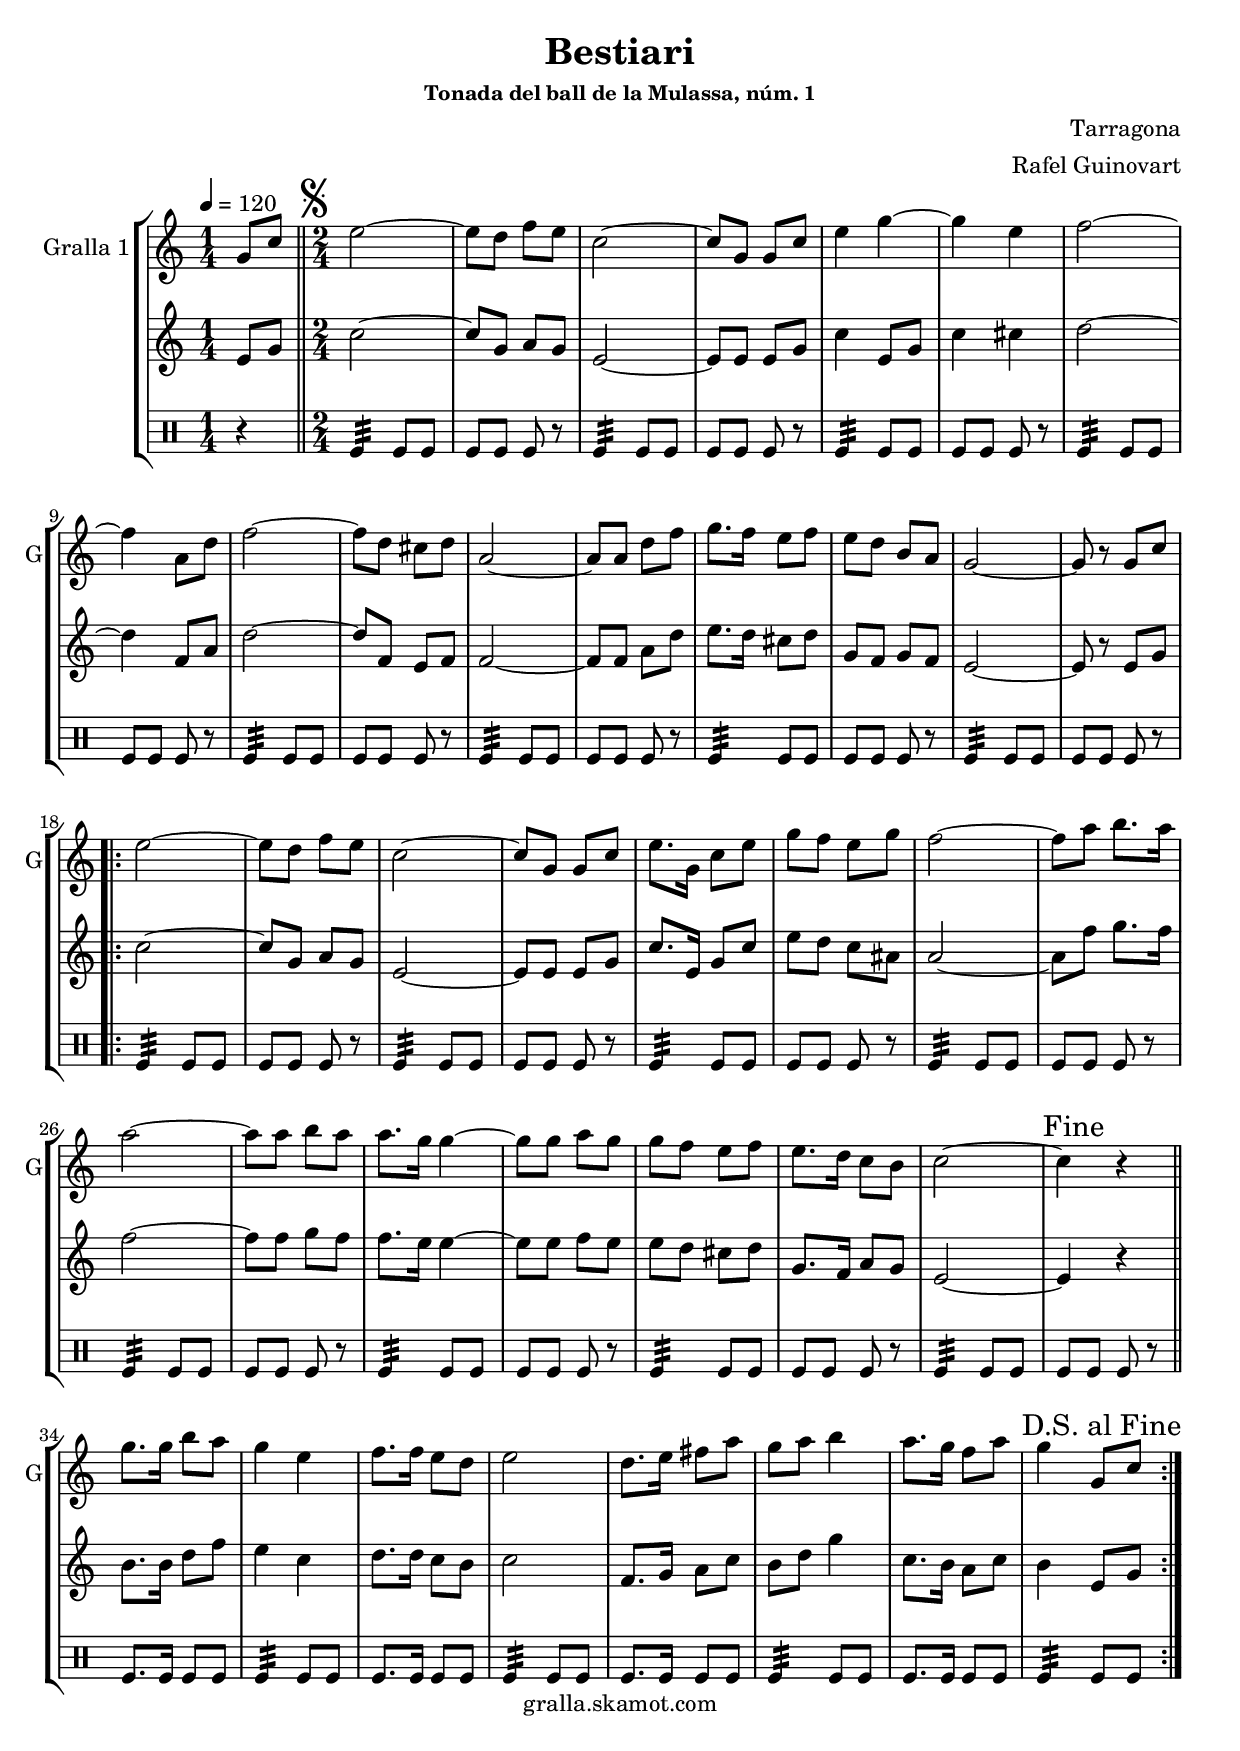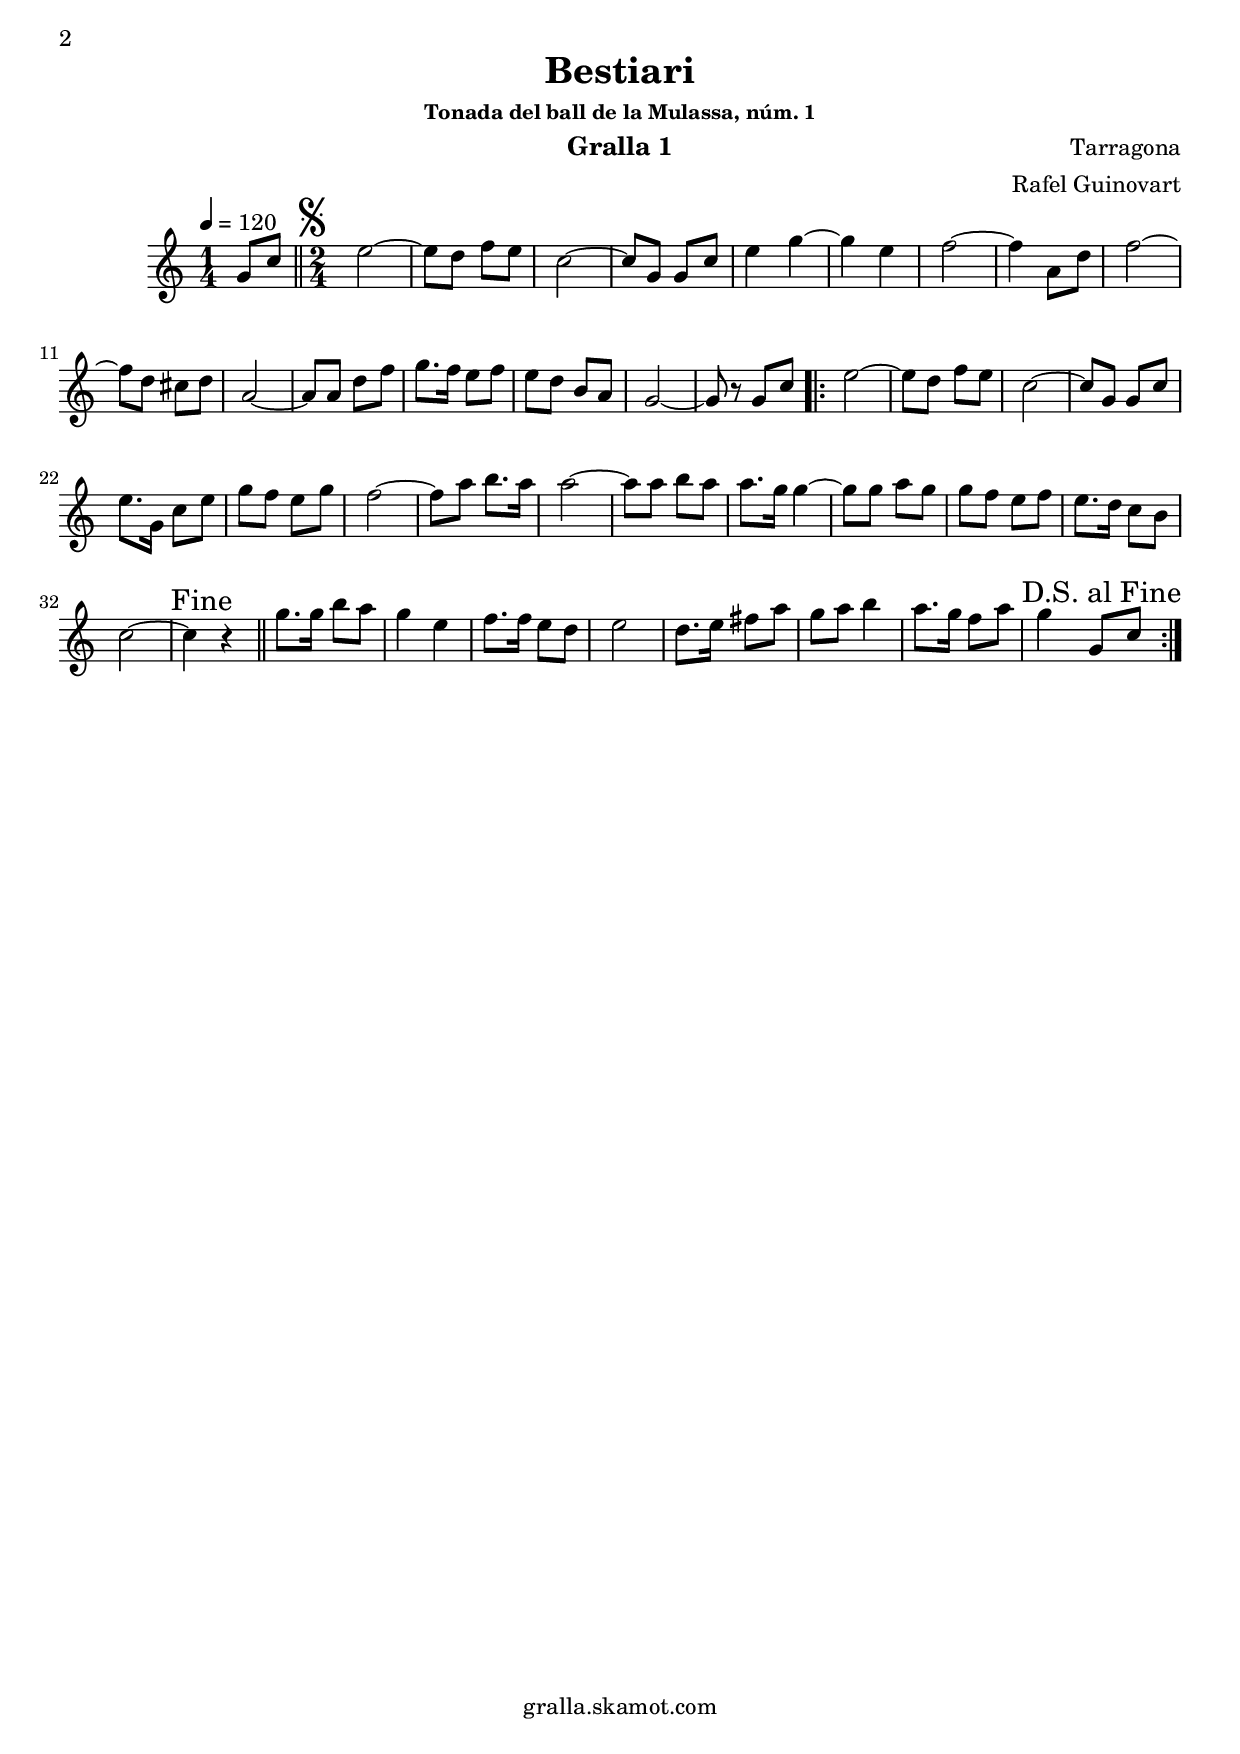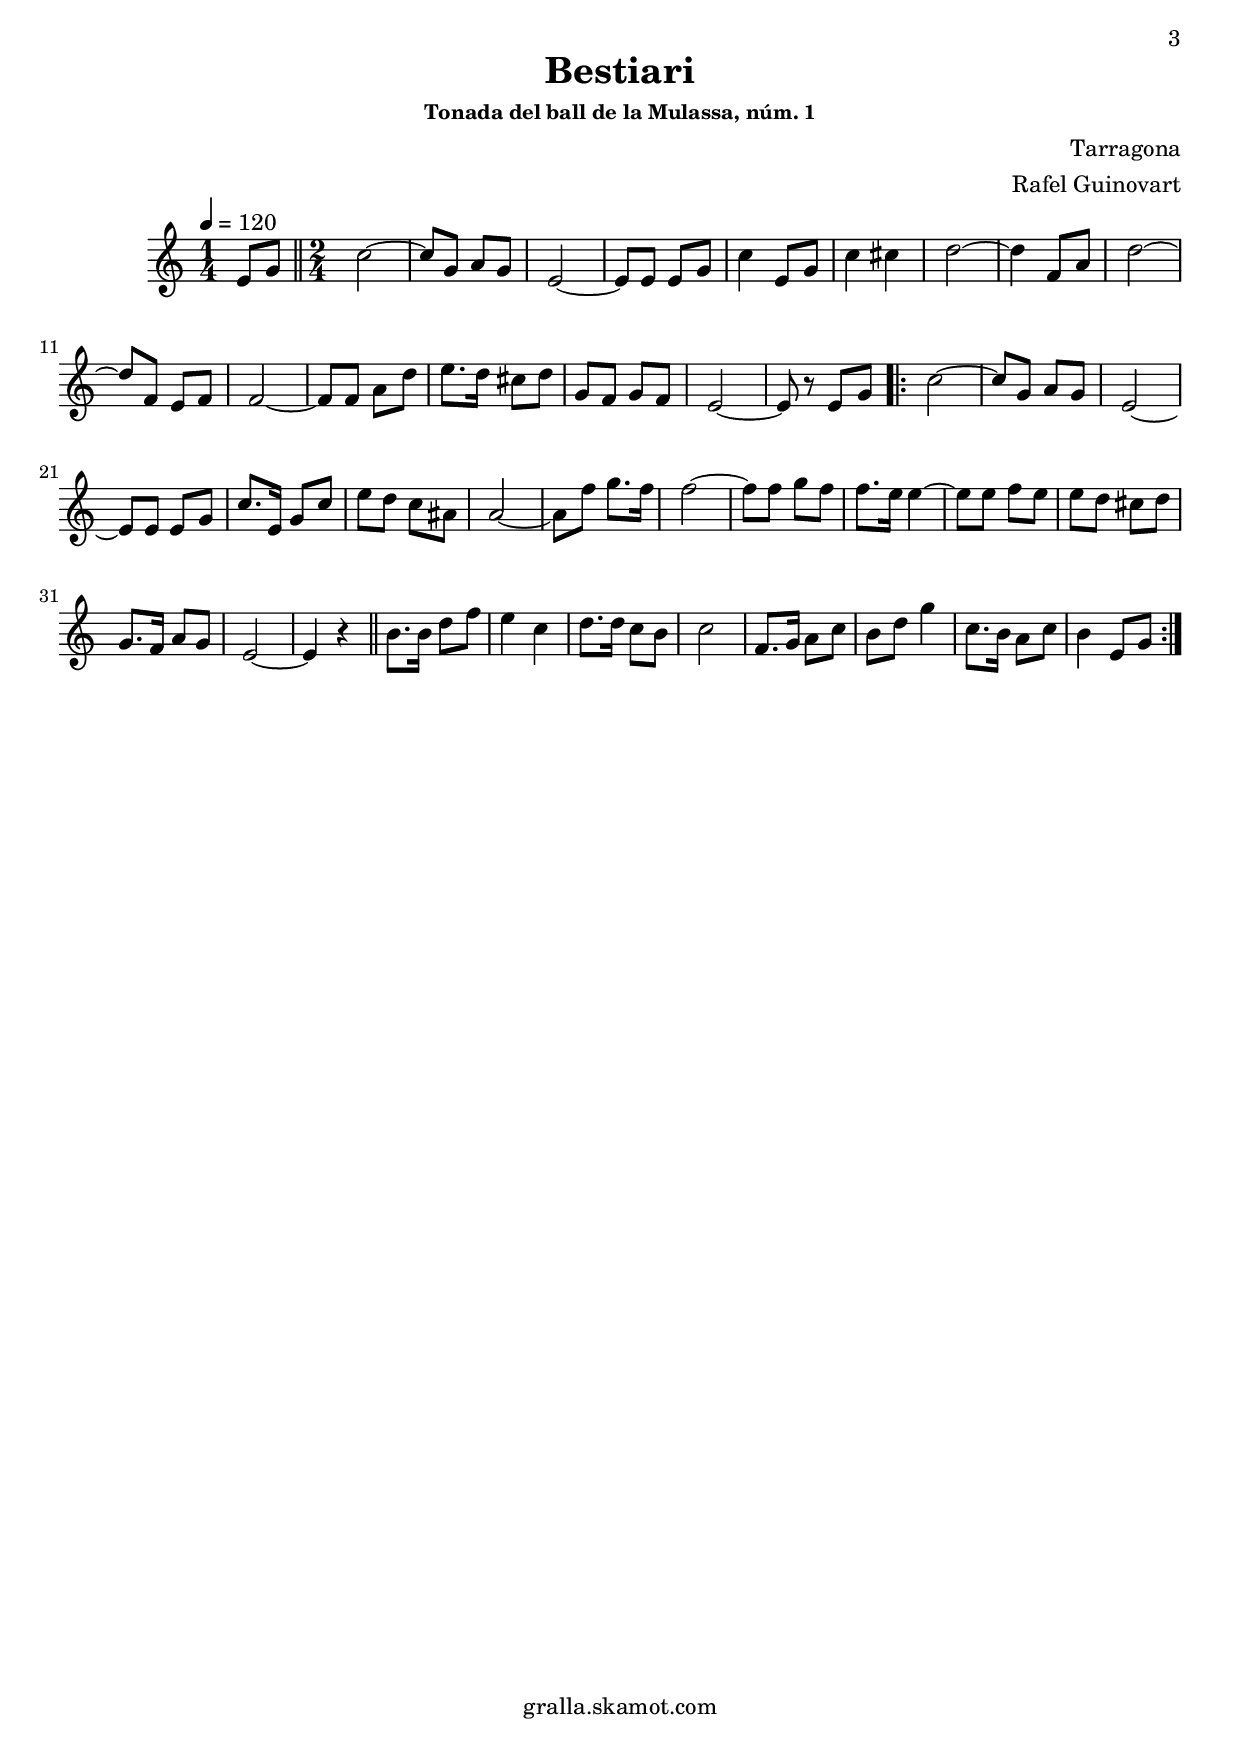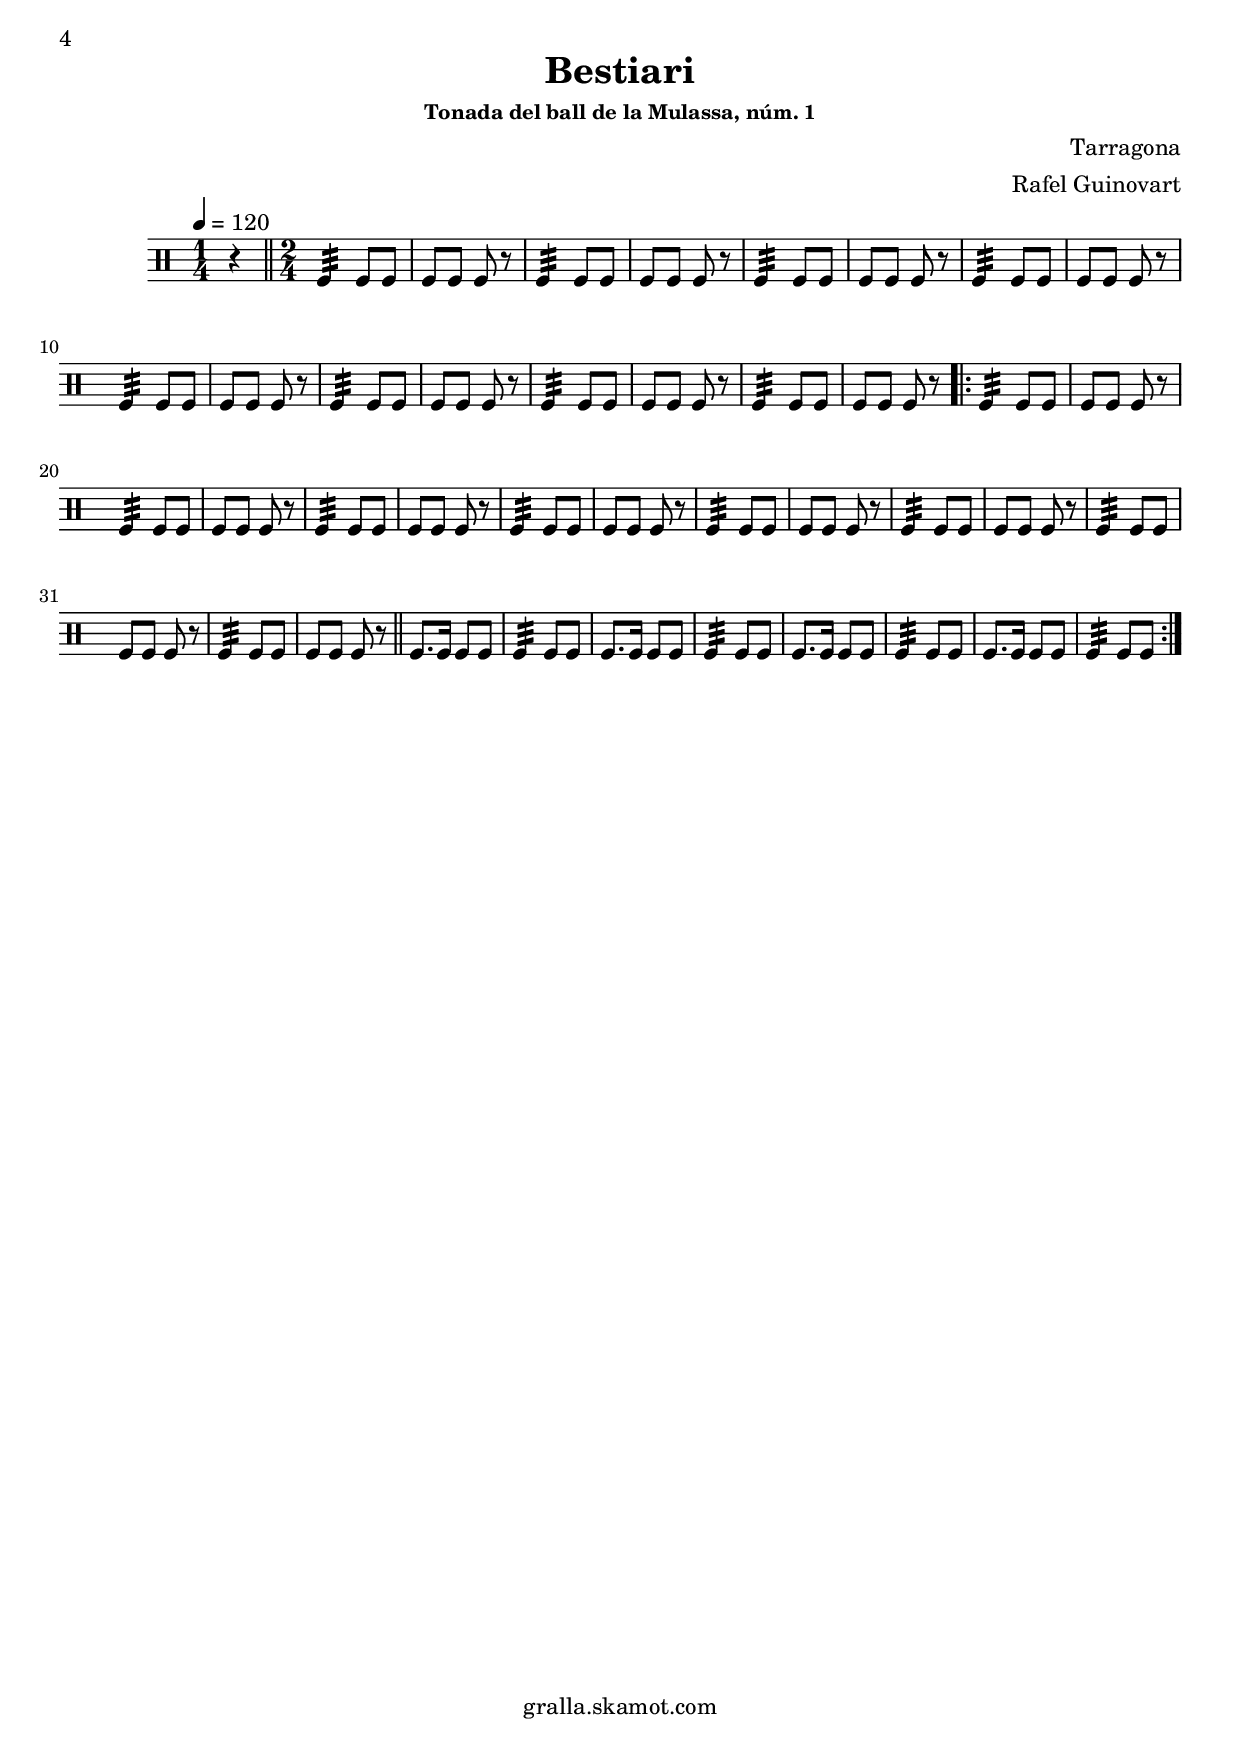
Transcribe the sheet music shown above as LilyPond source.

\version "2.16.2"

\header {
  dedication=""
  title="Bestiari"
  subtitle=""
  subsubtitle="Tonada del ball de la Mulassa, núm. 1"
  poet=""
  meter=""
  piece=""
  composer="Tarragona"
  arranger="Rafel Guinovart"
  opus=""
  instrument=""
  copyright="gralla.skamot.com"
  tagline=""
}

liniaroAa =
\relative g'
{
  \tempo 4=120
  \clef treble
  \key c \major
  \time 1/4
  g8 c  \bar "||"
  \time 2/4   \mark \markup {\musicglyph #"scripts.segno"} e2 ~  |
  e8 d f e  |
  c2 ~  |
  %05
  c8 g g c  |
  e4 g ~  |
  g4 e  |
  f2 ~  |
  f4 a,8 d  |
  %10
  f2 ~  |
  f8 d cis d  |
  a2 ~  |
  a8 a d f  |
  g8. f16 e8 f  |
  %15
  e8 d b a  |
  g2 ~  |
  g8 r g c  |
  \repeat volta 2 { e2 ~  |
  e8 d f e  |
  %20
  c2 ~  |
  c8 g g c  |
  e8. g,16 c8 e  |
  g8 f e g  |
  f2 ~  |
  %25
  f8 a b8. a16  |
  a2 ~  |
  a8 a b a  |
  a8. g16 g4 ~  |
  g8 g a g  |
  %30
  g8 f e f  |
  e8. d16 c8 b  |
  c2 ~  |
  \mark "Fine" c4 r  \bar "||"
  g'8. g16 b8 a  |
  %35
  g4 e  |
  f8. f16 e8 d  |
  e2  |
  d8. e16 fis8 a  |
  g8 a b4  |
  %40
  a8. g16 f8 a  |
  \mark "D.S. al Fine" g4 g,8 c  | }
}

liniaroAb =
\relative e'
{
  \tempo 4=120
  \clef treble
  \key c \major
  \time 1/4
  e8 g  \bar "||"
  \time 2/4   c2 ~  |
  c8 g a g  |
  e2 ~  |
  %05
  e8 e e g  |
  c4 e,8 g  |
  c4 cis  |
  d2 ~  |
  d4 f,8 a  |
  %10
  d2 ~  |
  d8 f, e f  |
  f2 ~  |
  f8 f a d  |
  e8. d16 cis8 d  |
  %15
  g,8 f g f  |
  e2 ~  |
  e8 r e g  |
  \repeat volta 2 { c2 ~  |
  c8 g a g  |
  %20
  e2 ~  |
  e8 e e g  |
  c8. e,16 g8 c  |
  e8 d c ais  |
  a2 ~  |
  %25
  a8 f' g8. f16  |
  f2 ~  |
  f8 f g f  |
  f8. e16 e4 ~  |
  e8 e f e  |
  %30
  e8 d cis d  |
  g,8. f16 a8 g  |
  e2 ~  |
  e4 r  \bar "||"
  b'8. b16 d8 f  |
  %35
  e4 c  |
  d8. d16 c8 b  |
  c2  |
  f,8. g16 a8 c  |
  b8 d g4  |
  %40
  c,8. b16 a8 c  |
  b4 e,8 g  | }
}

liniaroAc =
\drummode
{
  \tempo 4=120
  \time 1/4
  r4  \bar "||"
  \time 2/4   tomfl4:32 tomfl8 tomfl  |
  tomfl8 tomfl tomfl r  |
  tomfl4:32 tomfl8 tomfl  |
  %05
  tomfl8 tomfl tomfl r  |
  tomfl4:32 tomfl8 tomfl  |
  tomfl8 tomfl tomfl r  |
  tomfl4:32 tomfl8 tomfl  |
  tomfl8 tomfl tomfl r  |
  %10
  tomfl4:32 tomfl8 tomfl  |
  tomfl8 tomfl tomfl r  |
  tomfl4:32 tomfl8 tomfl  |
  tomfl8 tomfl tomfl r  |
  tomfl4:32 tomfl8 tomfl  |
  %15
  tomfl8 tomfl tomfl r  |
  tomfl4:32 tomfl8 tomfl  |
  tomfl8 tomfl tomfl r  |
  \repeat volta 2 { tomfl4:32 tomfl8 tomfl  |
  tomfl8 tomfl tomfl r  |
  %20
  tomfl4:32 tomfl8 tomfl  |
  tomfl8 tomfl tomfl r  |
  tomfl4:32 tomfl8 tomfl  |
  tomfl8 tomfl tomfl r  |
  tomfl4:32 tomfl8 tomfl  |
  %25
  tomfl8 tomfl tomfl r  |
  tomfl4:32 tomfl8 tomfl  |
  tomfl8 tomfl tomfl r  |
  tomfl4:32 tomfl8 tomfl  |
  tomfl8 tomfl tomfl r  |
  %30
  tomfl4:32 tomfl8 tomfl  |
  tomfl8 tomfl tomfl r  |
  tomfl4:32 tomfl8 tomfl  |
  tomfl8 tomfl tomfl r  \bar "||"
  tomfl8. tomfl16 tomfl8 tomfl  |
  %35
  tomfl4:32 tomfl8 tomfl  |
  tomfl8. tomfl16 tomfl8 tomfl  |
  tomfl4:32 tomfl8 tomfl  |
  tomfl8. tomfl16 tomfl8 tomfl  |
  tomfl4:32 tomfl8 tomfl  |
  %40
  tomfl8. tomfl16 tomfl8 tomfl  |
  tomfl4:32 tomfl8 tomfl  | }
}

\bookpart {
  \score {
    \new StaffGroup {
      \override Score.RehearsalMark.self-alignment-X = #LEFT
      <<
        \new Staff \with {instrumentName = #"Gralla 1" shortInstrumentName = #"G"} \liniaroAa
        \new Staff \with {instrumentName = #"" shortInstrumentName = #" "} \liniaroAb
        \new DrumStaff \with {instrumentName = #"" shortInstrumentName = #" "} \liniaroAc
      >>
    }
    \layout {}
  }
  \score { \unfoldRepeats
    \new StaffGroup {
      \override Score.RehearsalMark.self-alignment-X = #LEFT
      <<
        \new Staff \with {instrumentName = #"Gralla 1" shortInstrumentName = #"G"} \liniaroAa
        \new Staff \with {instrumentName = #"" shortInstrumentName = #" "} \liniaroAb
        \new DrumStaff \with {instrumentName = #"" shortInstrumentName = #" "} \liniaroAc
      >>
    }
    \midi {
      \set Staff.midiInstrument = "oboe"
      \set DrumStaff.midiInstrument = "drums"
    }
  }
}

\bookpart {
  \header {instrument="Gralla 1"}
  \score {
    \new StaffGroup {
      \override Score.RehearsalMark.self-alignment-X = #LEFT
      <<
        \new Staff \liniaroAa
      >>
    }
    \layout {}
  }
  \score { \unfoldRepeats
    \new StaffGroup {
      \override Score.RehearsalMark.self-alignment-X = #LEFT
      <<
        \new Staff \liniaroAa
      >>
    }
    \midi {
      \set Staff.midiInstrument = "oboe"
      \set DrumStaff.midiInstrument = "drums"
    }
  }
}

\bookpart {
  \header {instrument=""}
  \score {
    \new StaffGroup {
      \override Score.RehearsalMark.self-alignment-X = #LEFT
      <<
        \new Staff \liniaroAb
      >>
    }
    \layout {}
  }
  \score { \unfoldRepeats
    \new StaffGroup {
      \override Score.RehearsalMark.self-alignment-X = #LEFT
      <<
        \new Staff \liniaroAb
      >>
    }
    \midi {
      \set Staff.midiInstrument = "oboe"
      \set DrumStaff.midiInstrument = "drums"
    }
  }
}

\bookpart {
  \header {instrument=""}
  \score {
    \new StaffGroup {
      \override Score.RehearsalMark.self-alignment-X = #LEFT
      <<
        \new DrumStaff \liniaroAc
      >>
    }
    \layout {}
  }
  \score { \unfoldRepeats
    \new StaffGroup {
      \override Score.RehearsalMark.self-alignment-X = #LEFT
      <<
        \new DrumStaff \liniaroAc
      >>
    }
    \midi {
      \set Staff.midiInstrument = "oboe"
      \set DrumStaff.midiInstrument = "drums"
    }
  }
}

